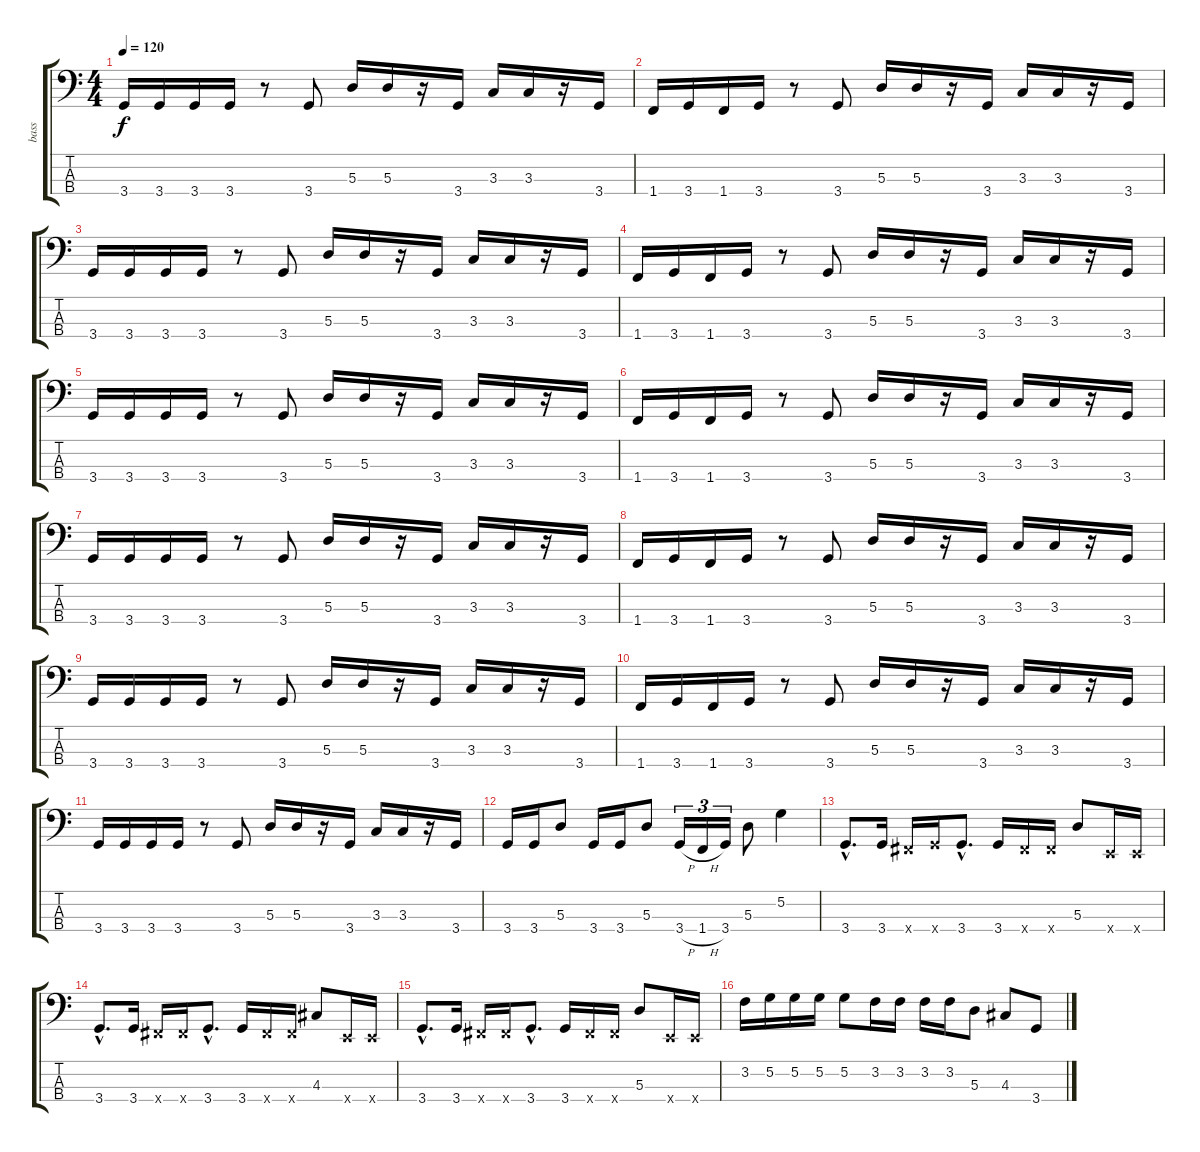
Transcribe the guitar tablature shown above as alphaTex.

\track ("bass" "bass") {instrument electricbassfinger}
\staff {score tabs}
\tuning (G2 D2 A1 E1) {hide}
\ts (4 4)
\tempo 120
\clef f4
\ks c
3.4.16{dy f} 3.4.16 3.4.16 3.4.16 r.8 3.4.8 5.3.16 5.3.16 r.16 3.4.16 3.3.16 3.3.16 r.16 3.4.16 |
1.4.16 3.4.16 1.4.16 3.4.16 r.8 3.4.8 5.3.16 5.3.16 r.16 3.4.16 3.3.16 3.3.16 r.16 3.4.16 |
3.4.16 3.4.16 3.4.16 3.4.16 r.8 3.4.8 5.3.16 5.3.16 r.16 3.4.16 3.3.16 3.3.16 r.16 3.4.16 |
1.4.16 3.4.16 1.4.16 3.4.16 r.8 3.4.8 5.3.16 5.3.16 r.16 3.4.16 3.3.16 3.3.16 r.16 3.4.16 |
3.4.16 3.4.16 3.4.16 3.4.16 r.8 3.4.8 5.3.16 5.3.16 r.16 3.4.16 3.3.16 3.3.16 r.16 3.4.16 |
1.4.16 3.4.16 1.4.16 3.4.16 r.8 3.4.8 5.3.16 5.3.16 r.16 3.4.16 3.3.16 3.3.16 r.16 3.4.16 |
3.4.16 3.4.16 3.4.16 3.4.16 r.8 3.4.8 5.3.16 5.3.16 r.16 3.4.16 3.3.16 3.3.16 r.16 3.4.16 |
1.4.16 3.4.16 1.4.16 3.4.16 r.8 3.4.8 5.3.16 5.3.16 r.16 3.4.16 3.3.16 3.3.16 r.16 3.4.16 |
3.4.16 3.4.16 3.4.16 3.4.16 r.8 3.4.8 5.3.16 5.3.16 r.16 3.4.16 3.3.16 3.3.16 r.16 3.4.16 |
1.4.16 3.4.16 1.4.16 3.4.16 r.8 3.4.8 5.3.16 5.3.16 r.16 3.4.16 3.3.16 3.3.16 r.16 3.4.16 |
3.4.16 3.4.16 3.4.16 3.4.16 r.8 3.4.8 5.3.16 5.3.16 r.16 3.4.16 3.3.16 3.3.16 r.16 3.4.16 |
3.4.16 3.4.16 5.3.8 3.4.16 3.4.16 5.3.8 3.4{h}.16{tu (3 2)} 1.4{h}.16{tu (3 2)} 3.4.16{tu (3 2)} 5.3.8 5.2.4 |
3.4{hac}.8{d} 3.4.16 2.4{x}.16 3.4{x}.16 3.4{hac}.8{d} 3.4.16 2.4{x}.16 2.4{x}.16 5.3.8 0.4{x}.16 0.4{x}.16 |
3.4{hac}.8{d} 3.4.16 2.4{x}.16 2.4{x}.16 3.4{hac}.8{d} 3.4.16 2.4{x}.16 2.4{x}.16 4.3.8 0.4{x}.16 0.4{x}.16 |
3.4{hac}.8{d} 3.4.16 2.4{x}.16 2.4{x}.16 3.4{hac}.8{d} 3.4.16 2.4{x}.16 2.4{x}.16 5.3.8 0.4{x}.16 0.4{x}.16 |
3.2.16 5.2.16 5.2.16 5.2.16 5.2.8 3.2.16 3.2.16 3.2.16 3.2.16 5.3.8 4.3.8 3.4.8
